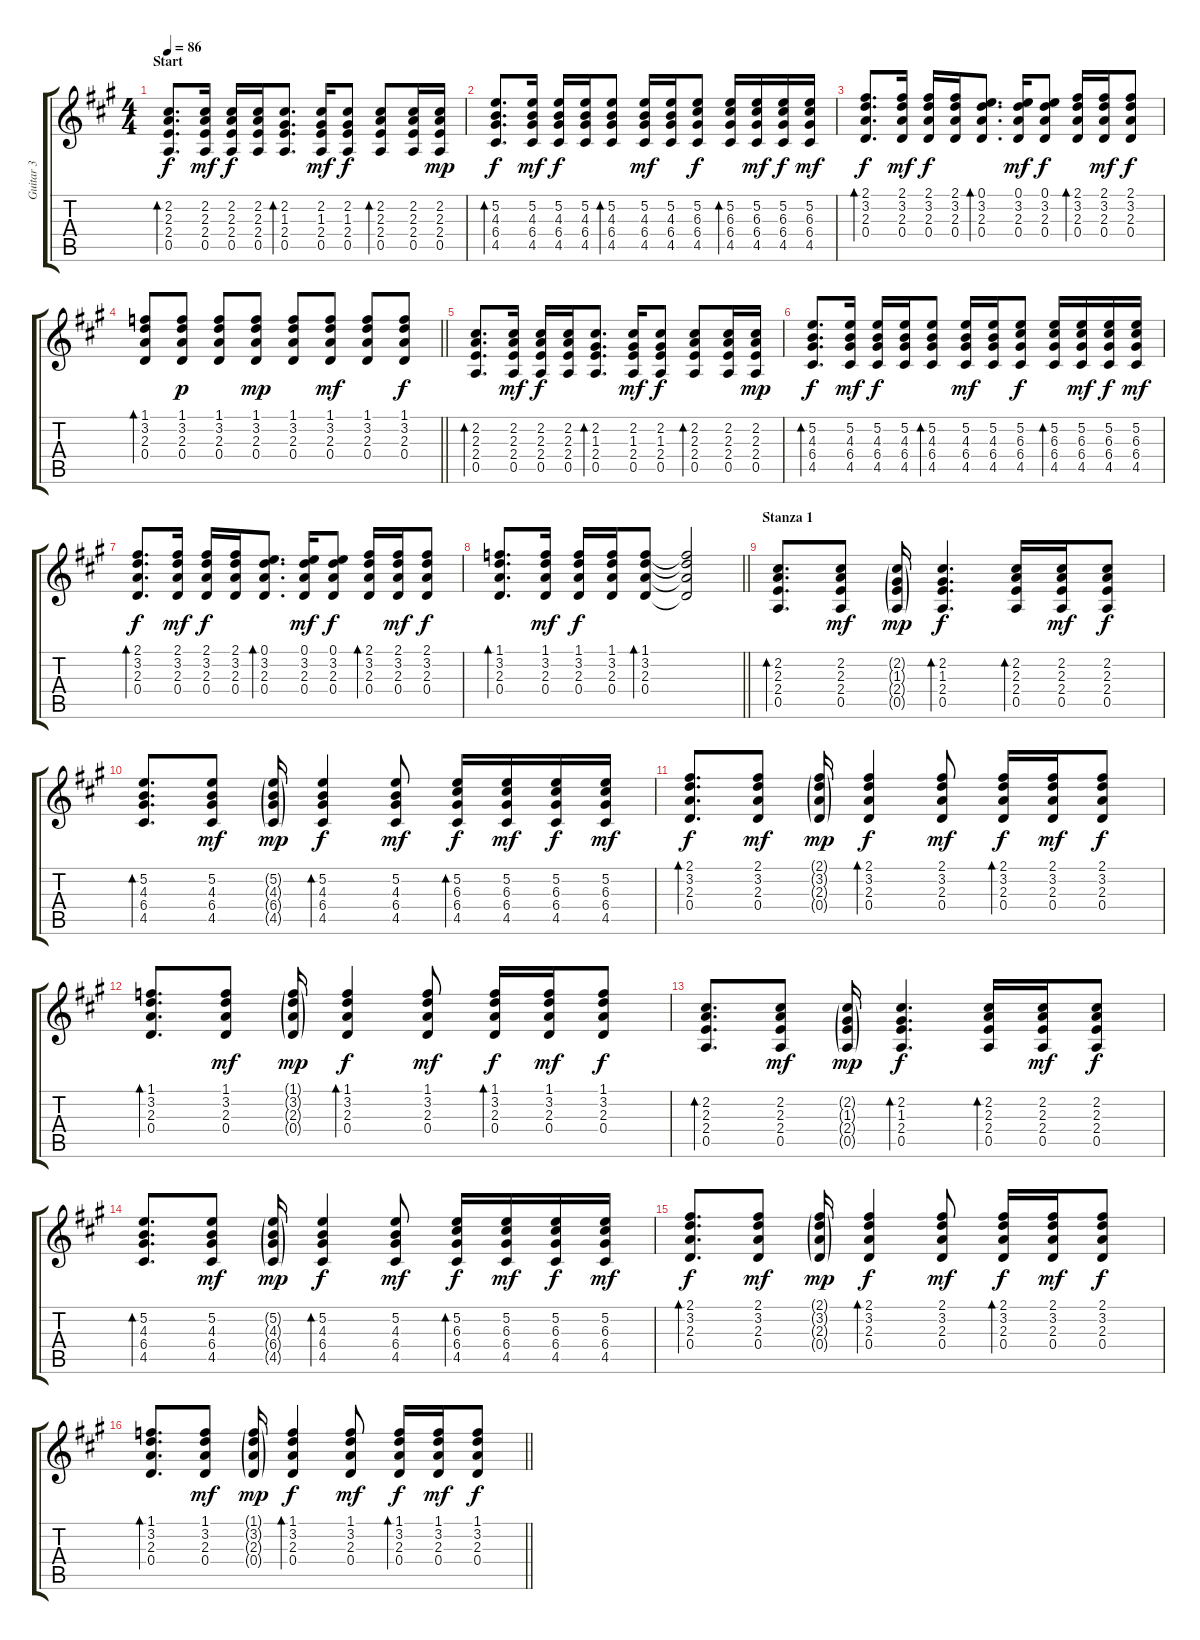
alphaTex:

\track ("Guitar 3" "Guitar 3") {instrument acousticguitarsteel}
\staff {score tabs}
\tuning (E4 B3 G3 D3 A2 E2) {hide}
\ts (4 4)
\section ("" "Start")
\tempo 86
\clef g2
\ks a
(2.2 2.3 2.4 0.5).8{d bd 60 dy f instrument acousticguitarsteel} (2.2 2.3 2.4 0.5).16{dy mf} (2.2 2.3 2.4 0.5).16{dy f} (2.2 2.3 2.4 0.5).16 (2.2 1.3 2.4 0.5).8{d bd 60} (2.2 1.3 2.4 0.5).16{dy mf} (2.2 1.3 2.4 0.5).8{dy f} (2.2 2.3 2.4 0.5).8{bd 60} (2.2 2.3 2.4 0.5).16 (2.2 2.3 2.4 0.5).16{dy mp} |
(5.2 4.3 6.4 4.5).8{d bd 60 dy f} (5.2 4.3 6.4 4.5).16{dy mf} (5.2 4.3 6.4 4.5).16{dy f} (5.2 4.3 6.4 4.5).16 (5.2 4.3 6.4 4.5).8{bd 60} (5.2 4.3 6.4 4.5).16{dy mf} (5.2 4.3 6.4 4.5).16 (5.2 6.3 6.4 4.5).8{dy f} (5.2 6.3 6.4 4.5).16{bd 60} (5.2 6.3 6.4 4.5).16{dy mf} (5.2 6.3 6.4 4.5).16{dy f} (5.2 6.3 6.4 4.5).16{dy mf} |
(2.1 3.2 2.3 0.4).8{d bd 60 txt "" dy f} (2.1 3.2 2.3 0.4).16{dy mf} (2.1 3.2 2.3 0.4).16{dy f} (2.1 3.2 2.3 0.4).16 (0.1 3.2 2.3 0.4).8{d bd 60} (0.1 3.2 2.3 0.4).16{dy mf} (0.1 3.2 2.3 0.4).8{dy f} (2.1 3.2 2.3 0.4).16{bd 60} (2.1 3.2 2.3 0.4).16{dy mf} (2.1 3.2 2.3 0.4).8{dy f} |
\barLineRight lightlight
(1.1 3.2 2.3 0.4).8{bd 60} (1.1 3.2 2.3 0.4).8{dy p} (1.1 3.2 2.3 0.4).8 (1.1 3.2 2.3 0.4).8{dy mp} (1.1 3.2 2.3 0.4).8 (1.1 3.2 2.3 0.4).8{dy mf} (1.1 3.2 2.3 0.4).8 (1.1 3.2 2.3 0.4).8{dy f} |
(2.2 2.3 2.4 0.5).8{d bd 60} (2.2 2.3 2.4 0.5).16{dy mf} (2.2 2.3 2.4 0.5).16{dy f} (2.2 2.3 2.4 0.5).16 (2.2 1.3 2.4 0.5).8{d bd 60} (2.2 1.3 2.4 0.5).16{dy mf} (2.2 1.3 2.4 0.5).8{dy f} (2.2 2.3 2.4 0.5).8{bd 60} (2.2 2.3 2.4 0.5).16 (2.2 2.3 2.4 0.5).16{dy mp} |
(5.2 4.3 6.4 4.5).8{d bd 60 dy f} (5.2 4.3 6.4 4.5).16{dy mf} (5.2 4.3 6.4 4.5).16{dy f} (5.2 4.3 6.4 4.5).16 (5.2 4.3 6.4 4.5).8{bd 60} (5.2 4.3 6.4 4.5).16{dy mf} (5.2 4.3 6.4 4.5).16 (5.2 6.3 6.4 4.5).8{dy f} (5.2 6.3 6.4 4.5).16{bd 60} (5.2 6.3 6.4 4.5).16{dy mf} (5.2 6.3 6.4 4.5).16{dy f} (5.2 6.3 6.4 4.5).16{dy mf} |
(2.1 3.2 2.3 0.4).8{d bd 60 dy f} (2.1 3.2 2.3 0.4).16{dy mf} (2.1 3.2 2.3 0.4).16{dy f} (2.1 3.2 2.3 0.4).16 (0.1 3.2 2.3 0.4).8{d bd 60} (0.1 3.2 2.3 0.4).16{dy mf} (0.1 3.2 2.3 0.4).8{dy f} (2.1 3.2 2.3 0.4).16{bd 60} (2.1 3.2 2.3 0.4).16{dy mf} (2.1 3.2 2.3 0.4).8{dy f} |
\barLineRight lightlight
(1.1 3.2 2.3 0.4).8{d bd 60} (1.1 3.2 2.3 0.4).16{dy mf} (1.1 3.2 2.3 0.4).16{dy f} (1.1 3.2 2.3 0.4).16 (1.1 3.2 2.3 0.4).8{bd 60} (1.1{t} 3.2{t} 2.3{t} 0.4{t}).2 |
\section ("" "Stanza 1")
(2.2 2.3 2.4 0.5).8{d bd 60} (2.2 2.3 2.4 0.5).8{dy mf} (2.2{g} 1.3{g} 2.4{g} 0.5{g}).16{dy mp} (2.2 1.3 2.4 0.5).4{d bd 60 dy f} (2.2 2.3 2.4 0.5).16{bd 60} (2.2 2.3 2.4 0.5).16{dy mf} (2.2 2.3 2.4 0.5).8{dy f} |
(5.2 4.3 6.4 4.5).8{d bd 60} (5.2 4.3 6.4 4.5).8{dy mf} (5.2{g} 4.3{g} 6.4{g} 4.5{g}).16{dy mp} (5.2 4.3 6.4 4.5).4{bd 60 dy f} (5.2 4.3 6.4 4.5).8{dy mf} (5.2 6.3 6.4 4.5).16{bd 60 dy f} (5.2 6.3 6.4 4.5).16{dy mf} (5.2 6.3 6.4 4.5).16{dy f} (5.2 6.3 6.4 4.5).16{dy mf} |
(2.1 3.2 2.3 0.4).8{d bd 60 dy f} (2.1 3.2 2.3 0.4).8{dy mf} (2.1{g} 3.2{g} 2.3{g} 0.4{g}).16{dy mp} (2.1 3.2 2.3 0.4).4{bd 60 dy f} (2.1 3.2 2.3 0.4).8{dy mf} (2.1 3.2 2.3 0.4).16{bd 60 dy f} (2.1 3.2 2.3 0.4).16{dy mf} (2.1 3.2 2.3 0.4).8{dy f} |
(1.1 3.2 2.3 0.4).8{d bd 60} (1.1 3.2 2.3 0.4).8{dy mf} (1.1{g} 3.2{g} 2.3{g} 0.4{g}).16{dy mp} (1.1 3.2 2.3 0.4).4{bd 60 dy f} (1.1 3.2 2.3 0.4).8{dy mf} (1.1 3.2 2.3 0.4).16{bd 60 dy f} (1.1 3.2 2.3 0.4).16{dy mf} (1.1 3.2 2.3 0.4).8{dy f} |
(2.2 2.3 2.4 0.5).8{d bd 60} (2.2 2.3 2.4 0.5).8{dy mf} (2.2{g} 1.3{g} 2.4{g} 0.5{g}).16{dy mp} (2.2 1.3 2.4 0.5).4{d bd 60 dy f} (2.2 2.3 2.4 0.5).16{bd 60} (2.2 2.3 2.4 0.5).16{dy mf} (2.2 2.3 2.4 0.5).8{dy f} |
(5.2 4.3 6.4 4.5).8{d bd 60} (5.2 4.3 6.4 4.5).8{dy mf} (5.2{g} 4.3{g} 6.4{g} 4.5{g}).16{dy mp} (5.2 4.3 6.4 4.5).4{bd 60 dy f} (5.2 4.3 6.4 4.5).8{dy mf} (5.2 6.3 6.4 4.5).16{bd 60 dy f} (5.2 6.3 6.4 4.5).16{dy mf} (5.2 6.3 6.4 4.5).16{dy f} (5.2 6.3 6.4 4.5).16{dy mf} |
(2.1 3.2 2.3 0.4).8{d bd 60 dy f} (2.1 3.2 2.3 0.4).8{dy mf} (2.1{g} 3.2{g} 2.3{g} 0.4{g}).16{dy mp} (2.1 3.2 2.3 0.4).4{bd 60 dy f} (2.1 3.2 2.3 0.4).8{dy mf} (2.1 3.2 2.3 0.4).16{bd 60 dy f} (2.1 3.2 2.3 0.4).16{dy mf} (2.1 3.2 2.3 0.4).8{dy f} |
\barLineRight lightlight
(1.1 3.2 2.3 0.4).8{d bd 60} (1.1 3.2 2.3 0.4).8{dy mf} (1.1{g} 3.2{g} 2.3{g} 0.4{g}).16{dy mp} (1.1 3.2 2.3 0.4).4{bd 60 dy f} (1.1 3.2 2.3 0.4).8{dy mf} (1.1 3.2 2.3 0.4).16{bd 60 dy f} (1.1 3.2 2.3 0.4).16{dy mf} (1.1 3.2 2.3 0.4).8{dy f}
